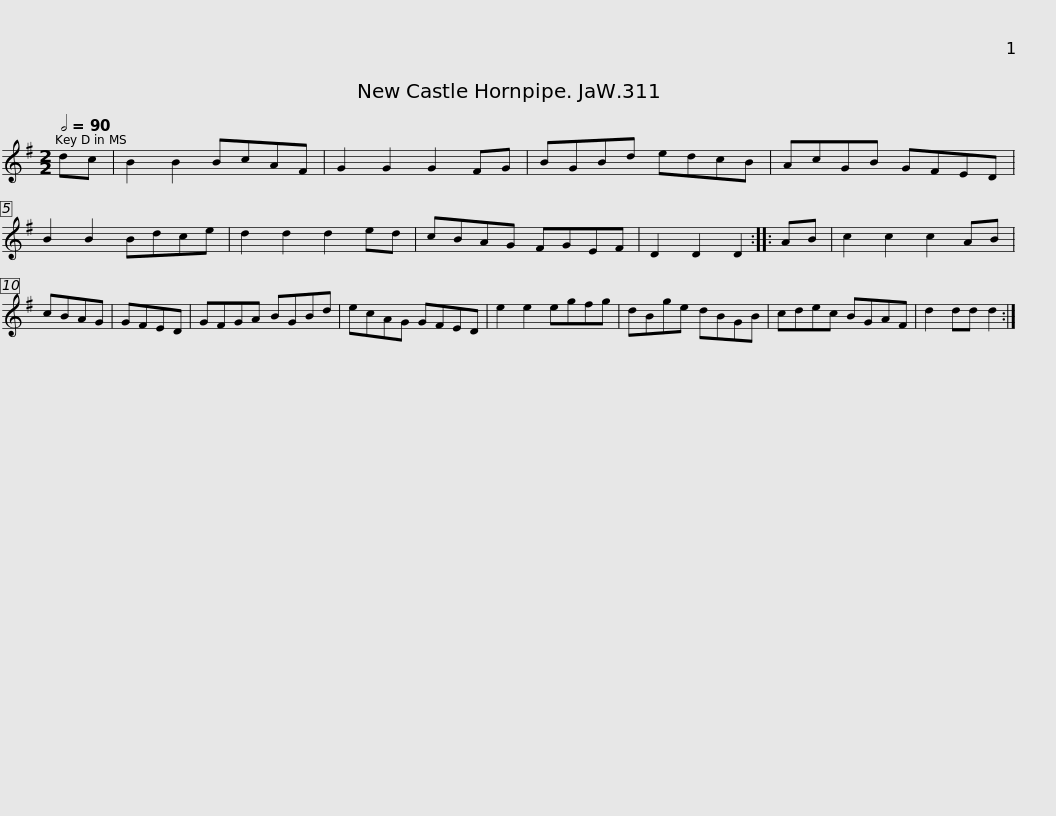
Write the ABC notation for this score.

X:1
L:1/8
Q:1/2=90
M:2/2
I:linebreak $
K:G
V:1 treble
V:1
 dc | B2 B2 BcAF | G2 G2 G2 FG | BGBd edcB | AcGB GFED |$ %5
 B2 B2 Bdce | d2 d2 d2 ed | cBAG FGEF | D2 D2 D2 ::$ AB | %10
 c2 c2 c2 AB | cBAG | GFED | GFGA BGBd | ecAG GFED |$ %15
 e2 e2 egfg | dBge dBGB | cdec BGAF | d2 dd d2 :| %19
